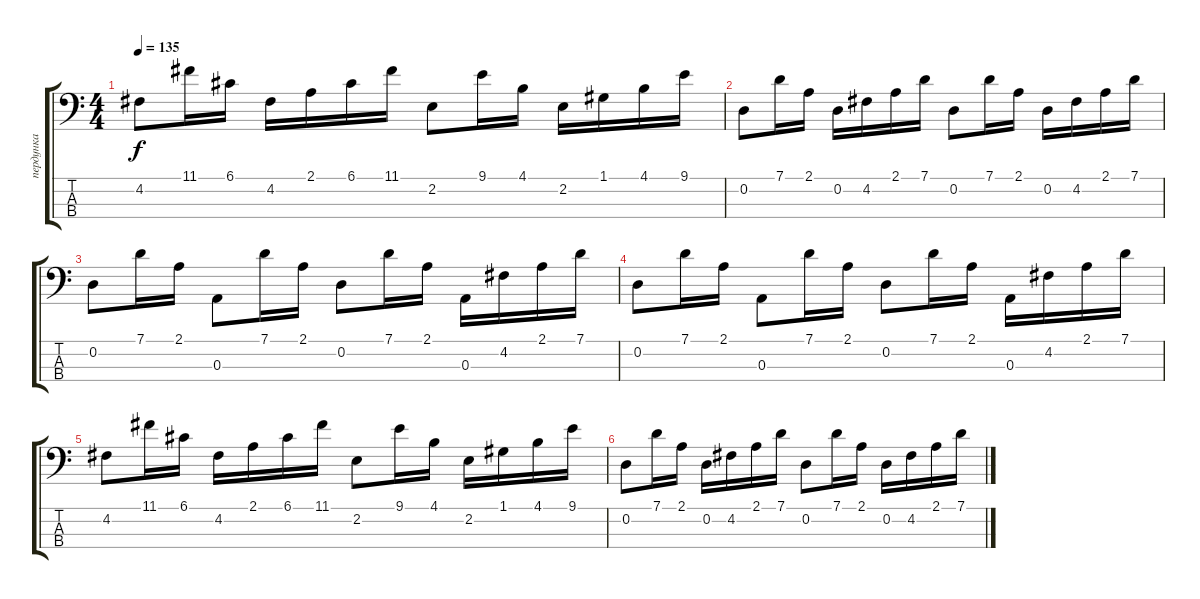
\track ("пердунка" "пердунка") {instrument synthbass1}
\staff {score tabs}
\tuning (G2 D2 A1 E1) {hide}
\ts (4 4)
\tempo 135
\clef f4
\ks c
4.2.8{dy f} 11.1.16 6.1.16 4.2.16 2.1.16 6.1.16 11.1.16 2.2.8 9.1.16 4.1.16 2.2.16 1.1.16 4.1.16 9.1.16 |
0.2.8 7.1.16 2.1.16 0.2.16 4.2.16 2.1.16 7.1.16 0.2.8 7.1.16 2.1.16 0.2.16 4.2.16 2.1.16 7.1.16 |
0.2.8 7.1.16 2.1.16 0.3.8 7.1.16 2.1.16 0.2.8 7.1.16 2.1.16 0.3.16 4.2.16 2.1.16 7.1.16 |
0.2.8 7.1.16 2.1.16 0.3.8 7.1.16 2.1.16 0.2.8 7.1.16 2.1.16 0.3.16 4.2.16 2.1.16 7.1.16 |
4.2.8 11.1.16 6.1.16 4.2.16 2.1.16 6.1.16 11.1.16 2.2.8 9.1.16 4.1.16 2.2.16 1.1.16 4.1.16 9.1.16 |
0.2.8 7.1.16 2.1.16 0.2.16 4.2.16 2.1.16 7.1.16 0.2.8 7.1.16 2.1.16 0.2.16 4.2.16 2.1.16 7.1.16
